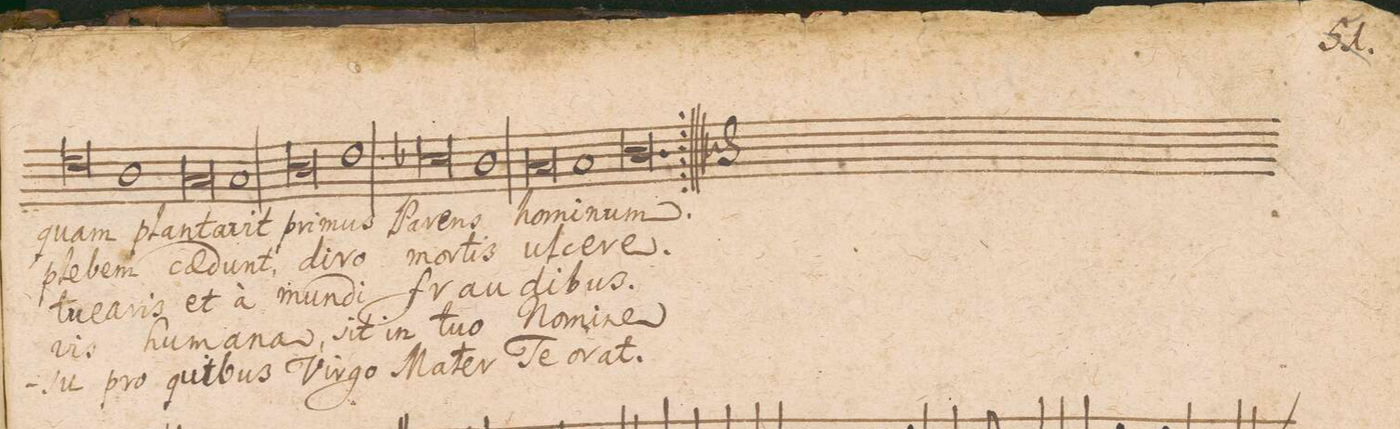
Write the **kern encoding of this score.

**kern	**text	**text	**text	**text	**text
*I"CANTVS.	*	*	*	*	*
*clefC4	*	*	*	*	*
*k[b-]	*	*	*	*	*
*M3/1	*	*	*	*	*
0c	quam	ple-	tu-	vis	-su
1A	plan-	-bem	-e	hu-	pro
=12-	=12-	=12-	=12-	=12-	=12-
0G	-ta-	cae-	a-	-ma-	qui-
1G	-vit	-dunt,	-ris,	-na	-bus
=13-	=13-	=13-	=13-	=13-	=13-
0A	pri-	di-	et	sit	Vir-
1c	-mus	-ro	à	in	-go
=14-	=14-	=14-	=14-	=14-	=14-
0B-X	Pa-	mor-	mun-	tu-	Ma-
1A	-rens	-tis	-di	-o	-ter
=15-	=15-	=15-	=15-	=15-	=15-
0G	ho-	ul-	frau-	No-	Te
1G	-mi-	-ce-	-di-	-mi-	o-
=16-	=16-	=16-	=16-	=16-	=16-
0.A	-num.	-re.	-bus.	-ne	-rat.
=:|!-	=:|!-	=:|!-	=:|!-	=:|!-	=:|!-
*-	*-	*-	*-	*-	*-
